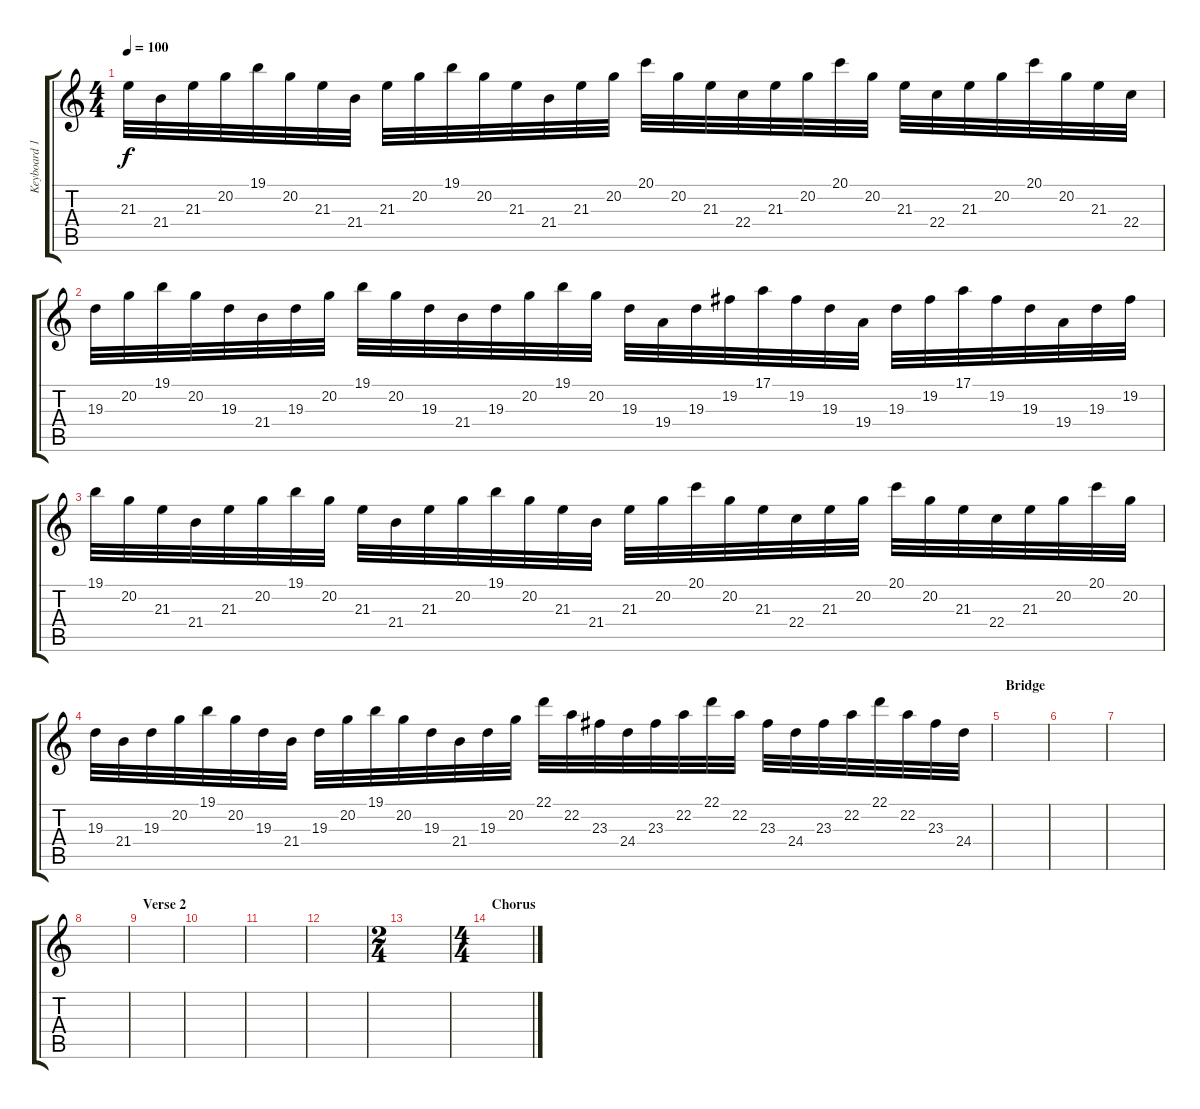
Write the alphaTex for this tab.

\track ("Keyboard 1" "Keyboard 1") {instrument lead1square}
\staff {score tabs}
\tuning (E4 B3 G3 D3 A2 E2) {hide}
\ts (4 4)
\tempo 100
\clef g2
\ks c
21.3.32{dy f} 21.4.32 21.3.32 20.2.32 19.1.32 20.2.32 21.3.32 21.4.32 21.3.32 20.2.32 19.1.32 20.2.32 21.3.32 21.4.32 21.3.32 20.2.32 20.1.32 20.2.32 21.3.32 22.4.32 21.3.32 20.2.32 20.1.32 20.2.32 21.3.32 22.4.32 21.3.32 20.2.32 20.1.32 20.2.32 21.3.32 22.4.32 |
19.3.32 20.2.32 19.1.32 20.2.32 19.3.32 21.4.32 19.3.32 20.2.32 19.1.32 20.2.32 19.3.32 21.4.32 19.3.32 20.2.32 19.1.32 20.2.32 19.3.32 19.4.32 19.3.32 19.2.32 17.1.32 19.2.32 19.3.32 19.4.32 19.3.32 19.2.32 17.1.32 19.2.32 19.3.32 19.4.32 19.3.32 19.2.32 |
19.1.32 20.2.32 21.3.32 21.4.32 21.3.32 20.2.32 19.1.32 20.2.32 21.3.32 21.4.32 21.3.32 20.2.32 19.1.32 20.2.32 21.3.32 21.4.32 21.3.32 20.2.32 20.1.32 20.2.32 21.3.32 22.4.32 21.3.32 20.2.32 20.1.32 20.2.32 21.3.32 22.4.32 21.3.32 20.2.32 20.1.32 20.2.32 |
19.3.32 21.4.32 19.3.32 20.2.32 19.1.32 20.2.32 19.3.32 21.4.32 19.3.32 20.2.32 19.1.32 20.2.32 19.3.32 21.4.32 19.3.32 20.2.32 22.1.32 22.2.32 23.3.32 24.4.32 23.3.32 22.2.32 22.1.32 22.2.32 23.3.32 24.4.32 23.3.32 22.2.32 22.1.32 22.2.32 23.3.32 24.4.32 |
\section ("" "Bridge")
|
|
|
|
\section ("" "Verse 2")
|
|
|
|
\ts (2 4)
|
\ts (4 4)
\section ("" "Chorus")
